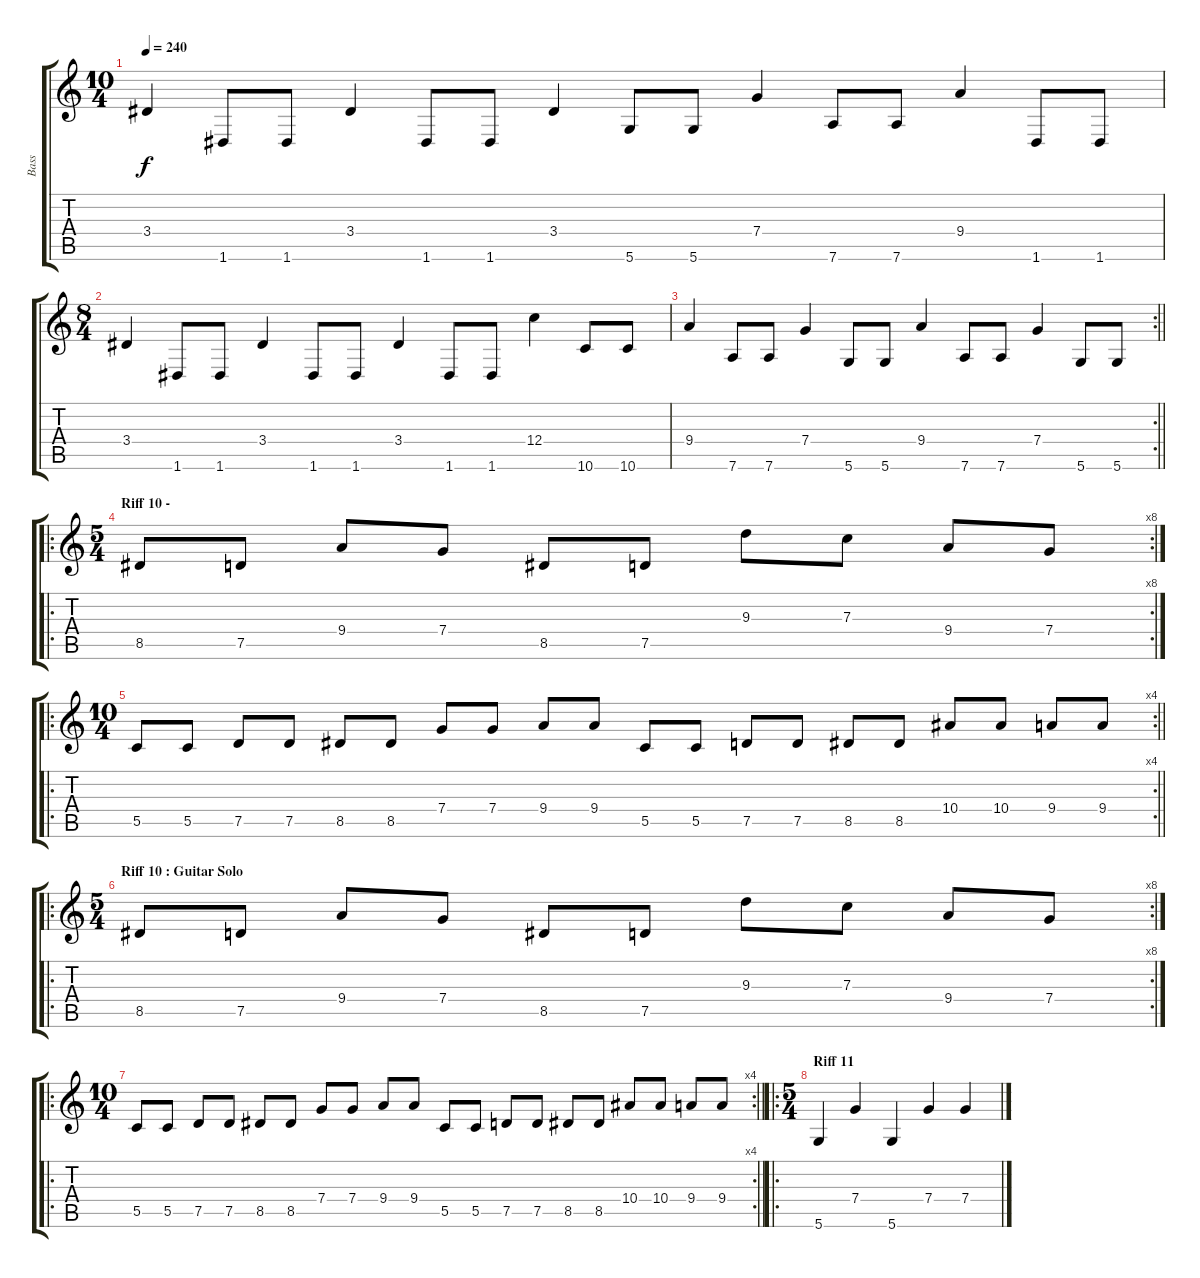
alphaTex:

\track ("Bass " "Bass ") {instrument contrabass}
\staff {score tabs}
\tuning (D4 A3 F3 C3 G2 D2) {hide}
\ts (10 4)
\tempo 240
\clef g2
\ks c
3.4.4{dy f} 1.6.8 1.6.8 3.4.4 1.6.8 1.6.8 3.4.4 5.6.8 5.6.8 7.4.4 7.6.8 7.6.8 9.4.4 1.6.8 1.6.8 |
\ts (8 4)
3.4.4 1.6.8 1.6.8 3.4.4 1.6.8 1.6.8 3.4.4 1.6.8 1.6.8 12.4.4 10.6.8 10.6.8 |
\rc 2
\barLineRight lightlight
9.4.4 7.6.8 7.6.8 7.4.4 5.6.8 5.6.8 9.4.4 7.6.8 7.6.8 7.4.4 5.6.8 5.6.8 |
\ro
\rc 8
\ts (5 4)
\section ("" "Riff 10 - ")
8.5.8 7.5.8 9.4.8 7.4.8 8.5.8 7.5.8 9.3.8 7.3.8 9.4.8 7.4.8 |
\ro
\rc 4
\ts (10 4)
\barLineRight lightlight
5.5.8 5.5.8 7.5.8 7.5.8 8.5.8 8.5.8 7.4.8 7.4.8 9.4.8 9.4.8 5.5.8 5.5.8 7.5.8 7.5.8 8.5.8 8.5.8 10.4.8 10.4.8 9.4.8 9.4.8 |
\ro
\rc 8
\ts (5 4)
\section ("" "Riff 10 : Guitar Solo")
8.5.8 7.5.8 9.4.8 7.4.8 8.5.8 7.5.8 9.3.8 7.3.8 9.4.8 7.4.8 |
\ro
\rc 4
\ts (10 4)
\barLineRight lightlight
5.5.8 5.5.8 7.5.8 7.5.8 8.5.8 8.5.8 7.4.8 7.4.8 9.4.8 9.4.8 5.5.8 5.5.8 7.5.8 7.5.8 8.5.8 8.5.8 10.4.8 10.4.8 9.4.8 9.4.8 |
\ro
\ts (5 4)
\section ("" "Riff 11")
5.6.4 7.4.4 5.6.4 7.4.4 7.4.4
